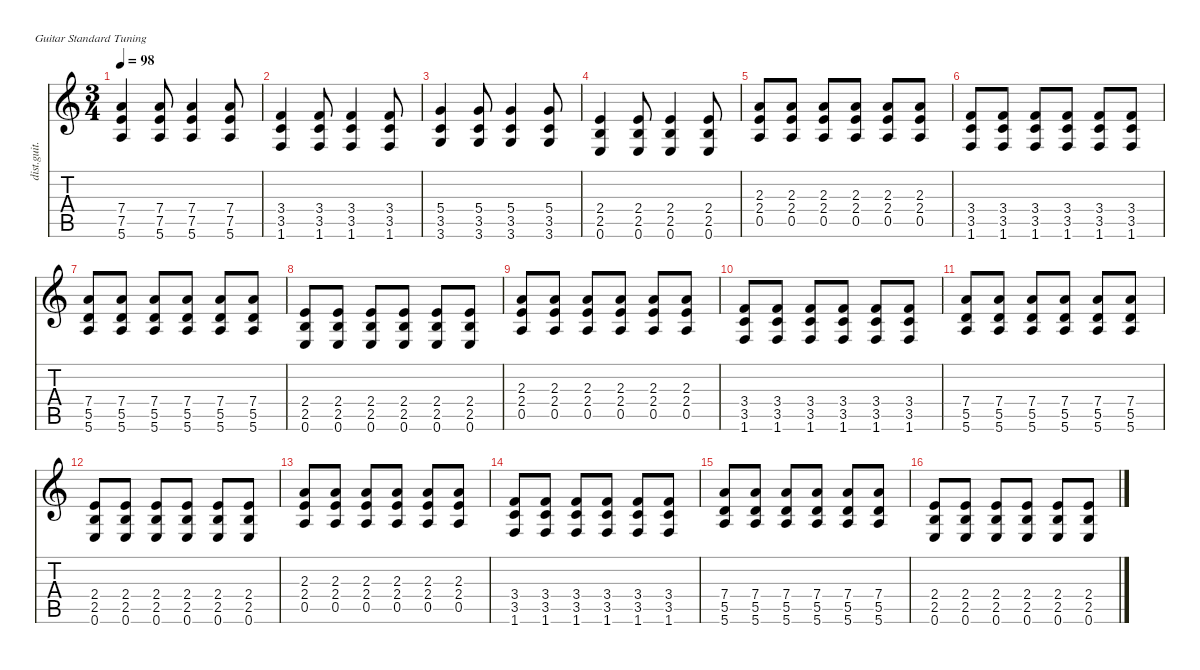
\defaultSystemsLayout 4
\hideDynamics
\bracketExtendMode nobrackets
\otherSystemsTrackNameOrientation horizontal
\track ("гитара ритм" "dist.guit.") {instrument distortionguitar}
\staff {score tabs}
\tuning (E4 B3 G3 D3 A2 E2)
\ts (3 4)
\tempo 98
\clef g2
\ks c
(7.4 7.5 5.6).4{dy f beam Up} (7.4 7.5 5.6).8{beam Up} (7.4 7.5 5.6).4{beam Up} (7.4 7.5 5.6).8{beam Up} |
(3.4 3.5 1.6).4{beam Up} (3.4 3.5 1.6).8{beam Up} (3.4 3.5 1.6).4{beam Up} (3.4 3.5 1.6).8{beam Up} |
(5.4 3.5 3.6).4{beam Up} (5.4 3.5 3.6).8{beam Up} (5.4 3.5 3.6).4{beam Up} (5.4 3.5 3.6).8{beam Up} |
(2.4 2.5 0.6).4{beam Up} (2.4 2.5 0.6).8{beam Up} (2.4 2.5 0.6).4{beam Up} (2.4 2.5 0.6).8{beam Up} |
(2.3 2.4 0.5).8{beam Up} (2.3 2.4 0.5).8{beam Up} (2.3 2.4 0.5).8{beam Up} (2.3 2.4 0.5).8{beam Up} (2.3 2.4 0.5).8{beam Up} (2.3 2.4 0.5).8{beam Up} |
(3.4 3.5 1.6).8{beam Up} (3.4 3.5 1.6).8{beam Up} (3.4 3.5 1.6).8{beam Up} (3.4 3.5 1.6).8{beam Up} (3.4 3.5 1.6).8{beam Up} (3.4 3.5 1.6).8{beam Up} |
(7.4 5.5 5.6).8{beam Up} (7.4 5.5 5.6).8{beam Up} (7.4 5.5 5.6).8{beam Up} (7.4 5.5 5.6).8{beam Up} (7.4 5.5 5.6).8{beam Up} (7.4 5.5 5.6).8{beam Up} |
(2.4 2.5 0.6).8{beam Up} (2.4 2.5 0.6).8{beam Up} (2.4 2.5 0.6).8{beam Up} (2.4 2.5 0.6).8{beam Up} (2.4 2.5 0.6).8{beam Up} (2.4 2.5 0.6).8{beam Up} |
(2.3 2.4 0.5).8{beam Up} (2.3 2.4 0.5).8{beam Up} (2.3 2.4 0.5).8{beam Up} (2.3 2.4 0.5).8{beam Up} (2.3 2.4 0.5).8{beam Up} (2.3 2.4 0.5).8{beam Up} |
(3.4 3.5 1.6).8{beam Up} (3.4 3.5 1.6).8{beam Up} (3.4 3.5 1.6).8{beam Up} (3.4 3.5 1.6).8{beam Up} (3.4 3.5 1.6).8{beam Up} (3.4 3.5 1.6).8{beam Up} |
(7.4 5.5 5.6).8{beam Up} (7.4 5.5 5.6).8{beam Up} (7.4 5.5 5.6).8{beam Up} (7.4 5.5 5.6).8{beam Up} (7.4 5.5 5.6).8{beam Up} (7.4 5.5 5.6).8{beam Up} |
(2.4 2.5 0.6).8{beam Up} (2.4 2.5 0.6).8{beam Up} (2.4 2.5 0.6).8{beam Up} (2.4 2.5 0.6).8{beam Up} (2.4 2.5 0.6).8{beam Up} (2.4 2.5 0.6).8{beam Up} |
(2.3 2.4 0.5).8{beam Up} (2.3 2.4 0.5).8{beam Up} (2.3 2.4 0.5).8{beam Up} (2.3 2.4 0.5).8{beam Up} (2.3 2.4 0.5).8{beam Up} (2.3 2.4 0.5).8{beam Up} |
(3.4 3.5 1.6).8{beam Up} (3.4 3.5 1.6).8{beam Up} (3.4 3.5 1.6).8{beam Up} (3.4 3.5 1.6).8{beam Up} (3.4 3.5 1.6).8{beam Up} (3.4 3.5 1.6).8{beam Up} |
(7.4 5.5 5.6).8{beam Up} (7.4 5.5 5.6).8{beam Up} (7.4 5.5 5.6).8{beam Up} (7.4 5.5 5.6).8{beam Up} (7.4 5.5 5.6).8{beam Up} (7.4 5.5 5.6).8{beam Up} |
(2.4 2.5 0.6).8{beam Up} (2.4 2.5 0.6).8{beam Up} (2.4 2.5 0.6).8{beam Up} (2.4 2.5 0.6).8{beam Up} (2.4 2.5 0.6).8{beam Up} (2.4 2.5 0.6).8{beam Up}
